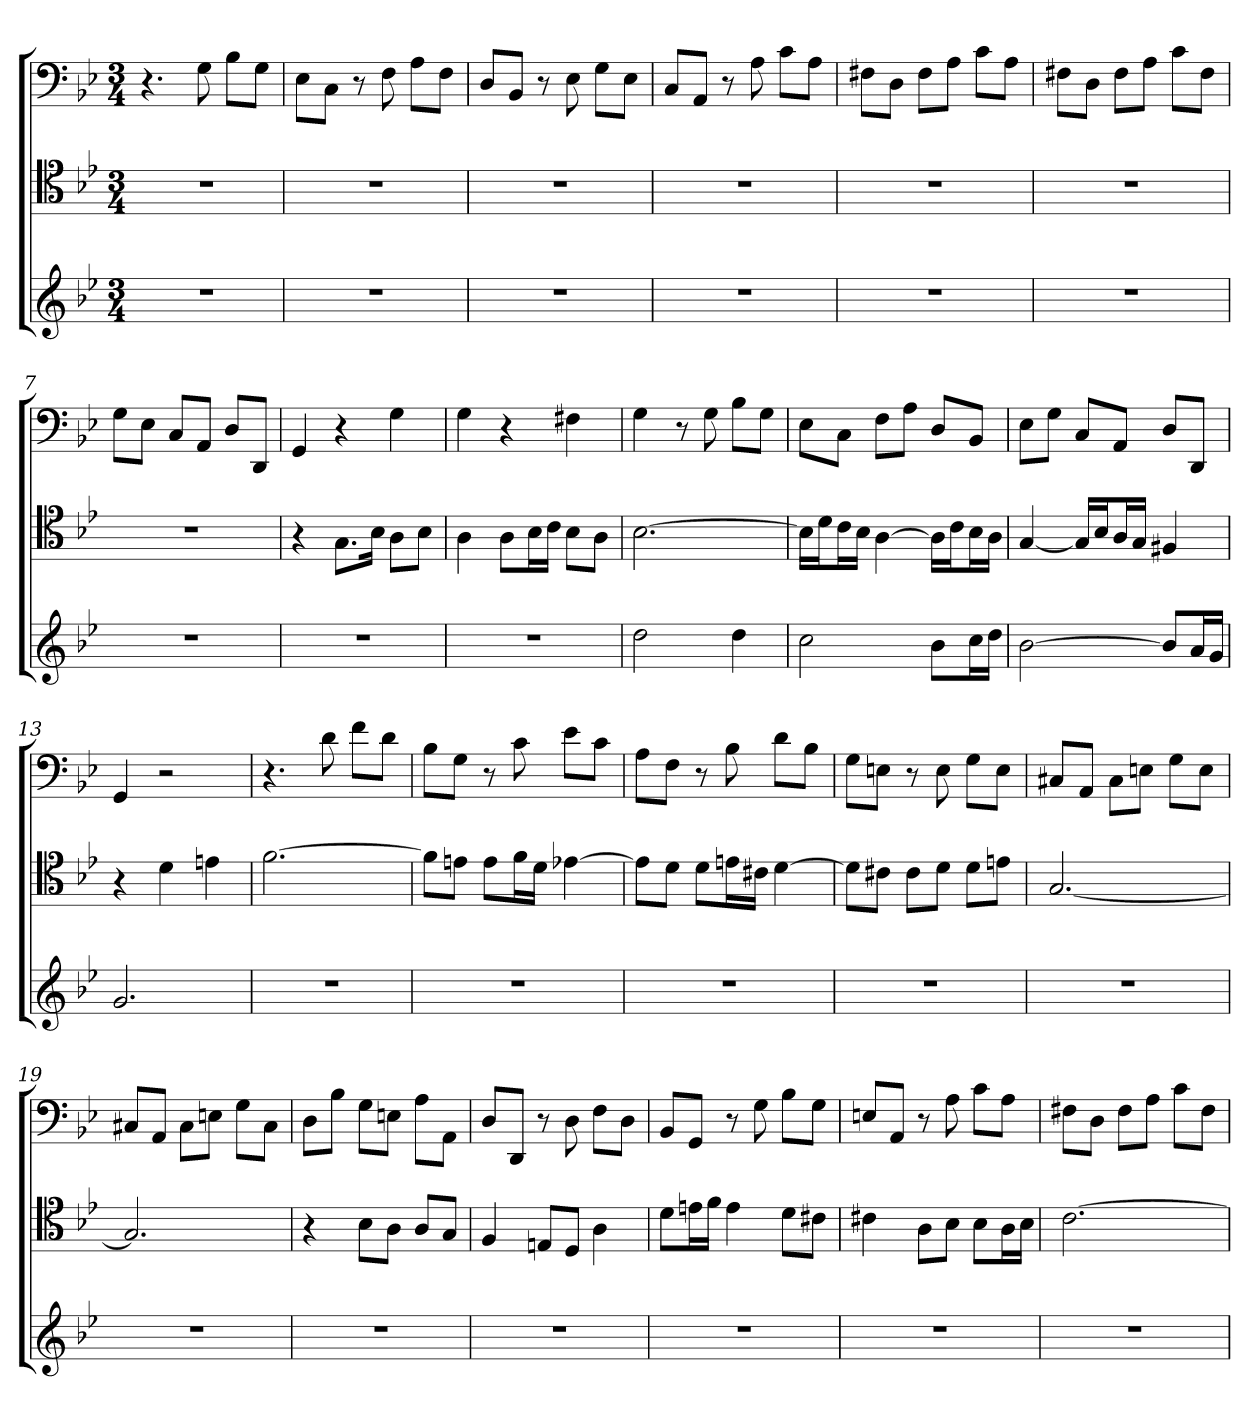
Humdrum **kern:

**kern	**kern	**kern
*part3	*part2	*part1
*staff3	*staff2	*staff1
*	*clefC4	*clefF4
*k[b-e-]	*k[b-e-]	*k[b-e-]
*g:	*g:	*g:
*M3/4	*M3/4	*M3/4
=1	=1	=1
2.r	2.r	4.r
.	.	8G
.	.	8B-\L
.	.	8G\J
=2	=2	=2
2.r	2.r	8E-\L
.	.	8C\J
.	.	8r
.	.	8F
.	.	8A\L
.	.	8F\J
=3	=3	=3
2.r	2.r	8D/L
.	.	8BB-/J
.	.	8r
.	.	8E-
.	.	8G\L
.	.	8E-\J
=4	=4	=4
2.r	2.r	8C/L
.	.	8AA/J
.	.	8r
.	.	8A
.	.	8c\L
.	.	8A\J
=5	=5	=5
2.r	2.r	8F#X\L
.	.	8D\J
.	.	8F#\L
.	.	8A\J
.	.	8c\L
.	.	8A\J
=6	=6	=6
2.r	2.r	8F#X\L
.	.	8D\J
.	.	8F#\L
.	.	8A\J
.	.	8c\L
.	.	8F#\J
=7	=7	=7
2.r	2.r	8G\L
.	.	8E-\J
.	.	8C/L
.	.	8AA/J
.	.	8D/L
.	.	8DD/J
=8	=8	=8
2.r	4r	4GG
.	8.G\L	4r
.	16B-\Jk	.
.	8A\L	4G
.	8B-\J	.
=9	=9	=9
2.r	4A	4G
.	8A\L	4r
.	16B-\L	.
.	16c\JJ	.
.	8B-\L	4F#X
.	8A\J	.
=10	=10	=10
2dd	[2.B-	4G
.	.	8r
.	.	8G
4dd	.	8B-\L
.	.	8G\J
=11	=11	=11
2cc	16B-\LL]	8E-\L
.	16d\J	.
.	16c\L	8C\J
.	16B-\JJ	.
.	[4A	8F\L
.	.	8A\J
8b-L	16A\LL]	8D/L
.	16c\J	.
16ccL	16B-\L	8BB-/J
16ddJJ	16A\JJ	.
=12	=12	=12
[2b-	[4G	8E-\L
.	.	8G\J
.	16G/LL]	8C/L
.	16B-/J	.
.	16A/L	8AA/J
.	16G/JJ	.
8b-L]	4F#X	8D/L
16aL	.	8DD/J
16gJJ	.	.
=13	=13	=13
2.g	4r	4GG
.	4d	2r
.	4en	.
=14	=14	=14
2.r	[2.f	4.r
.	.	8d
.	.	8f\L
.	.	8d\J
=15	=15	=15
2.r	8f\L]	8B-\L
.	8en\J	8G\J
.	8e\L	8r
.	16f\L	8c
.	16d\JJ	.
.	[4e-X	8e-\L
.	.	8c\J
=16	=16	=16
2.r	8e-\L]	8A\L
.	8d\J	8F\J
.	8d\L	8r
.	16en\L	8B-
.	16c#X\JJ	.
.	[4d	8d\L
.	.	8B-\J
=17	=17	=17
2.r	8d\L]	8G\L
.	8c#X\J	8En\J
.	8c#\L	8r
.	8d\J	8E
.	8d\L	8G\L
.	8en\J	8E\J
=18	=18	=18
2.r	[2.G	8C#X/L
.	.	8AA/J
.	.	8C#\L
.	.	8En\J
.	.	8G\L
.	.	8E\J
=19	=19	=19
2.r	2.G]	8C#X/L
.	.	8AA/J
.	.	8C#\L
.	.	8En\J
.	.	8G\L
.	.	8C#\J
=20	=20	=20
2.r	4r	8D\L
.	.	8B-\J
.	8B-\L	8G\L
.	8A\J	8En\J
.	8A/L	8A\L
.	8G/J	8AA\J
=21	=21	=21
2.r	4F	8D/L
.	.	8DD/J
.	8En/L	8r
.	8D/J	8D
.	4A	8F\L
.	.	8D\J
=22	=22	=22
2.r	8d\L	8BB-/L
.	16en\L	8GG/J
.	16f\JJ	.
.	4e	8r
.	.	8G
.	8d\L	8B-\L
.	8c#X\J	8G\J
=23	=23	=23
2.r	4c#X	8En/L
.	.	8AA/J
.	8A\L	8r
.	8B-\J	8A
.	8B-\L	8c\L
.	16A\L	8A\J
.	16B-\JJ	.
=24	=24	=24
2.r	[2.c	8F#X\L
.	.	8D\J
.	.	8F#\L
.	.	8A\J
.	.	8c\L
.	.	8F#\J
=	=	=
*-	*-	*-
